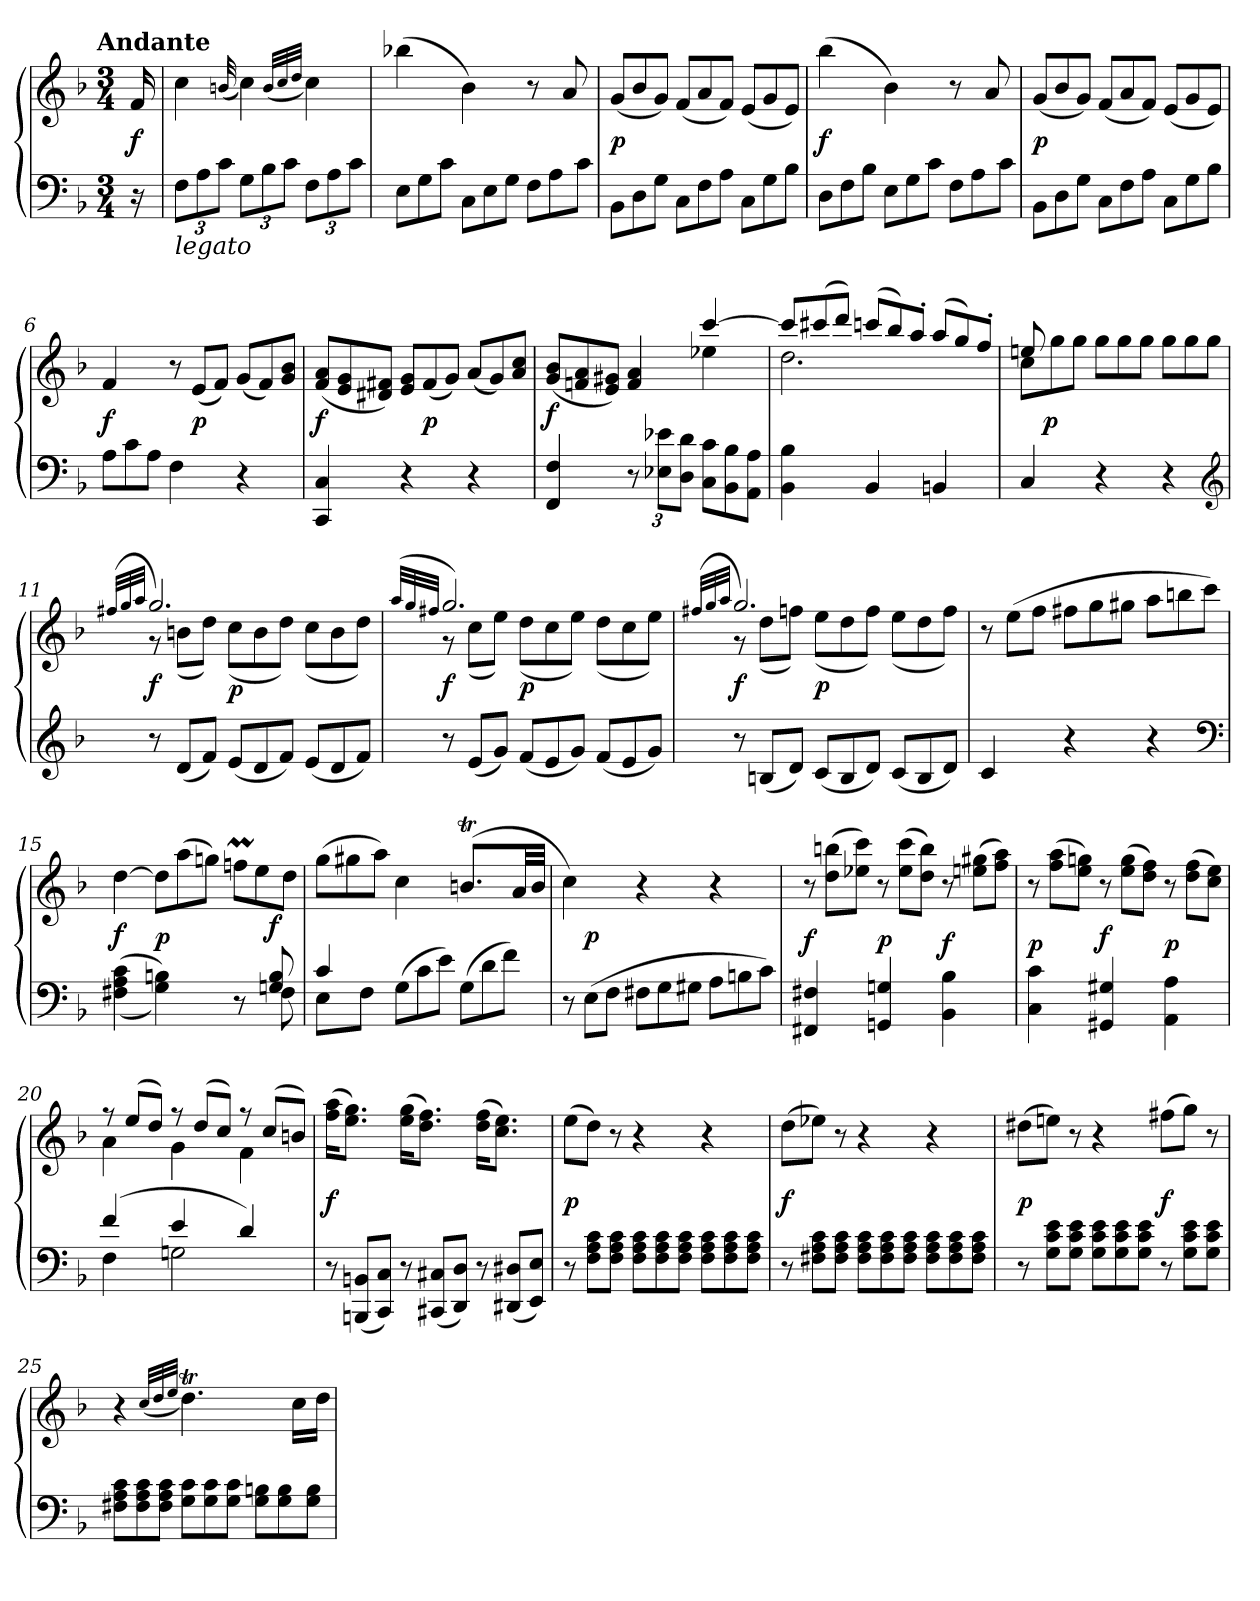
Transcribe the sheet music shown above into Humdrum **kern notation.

**kern	**kern	**dynam
*part1	*part1	*part1
*staff2	*staff1	*staff1/2
*clefF4	*clefG2	*
*k[b-]	*k[b-]	*
*F:	*F:	*
!!LO:TX:omd:t=Andante
*M3/4	*M3/4	*
*MM108	*MM108	*
=	=	=
16r	16f	f
=1	=1	=1
!LO:TX:b:i:t=legato	!	!
12FL	4cc	.
12A	.	.
12cJ	.	.
.	(32qqbn/	.
12GL	4cc)	.
12B-	.	.
12cJ	.	.
.	(32qb/LLL	.
.	32qcc/	.
.	32qdd/JJJ	.
12FL	4cc)	.
12A	.	.
12cJ	.	.
=2	=2	=2
*Xtuplet	*	*
12EL	(4bb-X	.
12G	.	.
12cJ	.	.
12CL	4b-)	.
12E	.	.
12GJ	.	.
12FL	8r	.
12A	.	.
.	8a	.
12cJ	.	.
=3	=3	=3
*	*Xtuplet	*
12BB-L	(12gL	p
12D	12b-	.
12GJ	12gJ)	.
12CL	(12fL	.
12F	12a	.
12AJ	12fJ)	.
12CL	(12eL	.
12G	12g	.
12B-J	12eJ)	.
=4	=4	=4
12DL	(4bb-	f
12F	.	.
12B-J	.	.
12EL	4b-)	.
12G	.	.
12cJ	.	.
12FL	8r	.
12A	.	.
.	8a	.
12cJ	.	.
=5	=5	=5
12BB-L	(12gL	p
12D	12b-	.
12GJ	12gJ)	.
12CL	(12fL	.
12F	12a	.
12AJ	12fJ)	.
12CL	(12eL	.
12G	12g	.
12B-J	12eJ)	.
=6	=6	=6
12AL	4f	f
12c	.	.
12AJ	.	.
4F	12r	.
.	(12eL	p
.	12fJ)	.
4r	(12gL	.
.	12f)	.
.	12g 12b-J	.
=7	=7	=7
4CC 4C	(12f 12aL	f
.	12e 12g	.
.	12d#X 12f#XJ)	.
4r	12e 12gL	.
.	(12f#	p
.	12gJ)	.
4r	(12aL	.
.	12g)	.
.	12a 12ccJ	.
=8	=8	=8
*	*^	*
4FF 4F	(<12g 12b-L	2ryy	f
.	12fn 12a	.	.
.	12e 12g#XJ)	.	.
*tuplet	*	*	*
*Xbrackettup	*	*	*
12r	4f 4a	.	.
12E-X 12e-XL	.	.	.
12D 12dJ	.	.	.
*Xtuplet	*	*	*
12C 12cL	[4ccc	4ee-X	.
12BB- 12B-	.	.	.
12AA 12AJ	.	.	.
=9	=9	=9	=9
4BB- 4B-	12cccL]	2.dd	.
.	(12ccc#X	.	.
.	12dddJ)	.	.
4BB-	(12cccnL	.	.
.	12bb-)	.	.
.	12aa'J	.	.
4BBn	(12aaL	.	.
.	12gg)	.	.
.	12ff'J	.	.
=10	=10	=10	=10
4C	12een	12ccL	.
.	6ryy	12gg	p
.	.	12ggJ	.
4r	2ryy	12ggL	.
.	.	12gg	.
.	.	12ggJ	.
4r	.	12ggL	.
.	.	12gg	.
.	.	12ggJ	.
*clefG2	*	*	*
=11	=11	=11	=11
.	(>32qff#X/LLL	.	.
.	32qgg/	.	.
.	32qaa/JJJ	.	.
12r	2.gg)	12r	f
(12dL	.	(12bnL	.
12fJ)	.	12ddJ)	.
(12eL	.	(12ccL	p
12d	.	12b	.
12fJ)	.	12ddJ)	.
(12eL	.	(12ccL	.
12d	.	12b	.
12fJ)	.	12ddJ)	.
=12	=12	=12	=12
.	(>32qaa/LLL	.	.
.	32qgg/	.	.
.	32qff#X/JJJ	.	.
12r	2.gg)	12r	f
(12eL	.	(12ccL	.
12gJ)	.	12eeJ)	.
(12fL	.	(12ddL	p
12e	.	12cc	.
12gJ)	.	12eeJ)	.
(12fL	.	(12ddL	.
12e	.	12cc	.
12gJ)	.	12eeJ)	.
=13	=13	=13	=13
.	(>32qff#X/LLL	.	.
.	32qgg/	.	.
.	32qaa/JJJ	.	.
12r	2.gg)	12r	f
(12BnL	.	(12ddL	.
12dJ)	.	12ffnJ)	.
(12cL	.	(12eeL	p
12B	.	12dd	.
12dJ)	.	12ffJ)	.
(12cL	.	(12eeL	.
12B	.	12dd	.
12dJ)	.	12ffJ)	.
*	*v	*v	*
=14	=14	=14
4c	12r	.
.	(12eeL	.
.	12ffJ	.
4r	12ff#XL	.
.	12gg	.
.	12gg#XJ	.
4r	12aaL	.
.	12bbn	.
.	12cccJ)	.
*clefF4	*	*
=15	=15	=15
*^	*^	*
2ryy	(<(>4F#X 4A 4c	[4dd	2ryy	f
.	4G 4Bn))	12ddL]	.	p
.	.	(12aa	.	.
.	.	12ggnJ)	.	.
8ryy	8r	12ffnML	8ryy	.
.	.	12ee	.	.
8Gn 8B	8F#	.	8ryy	f
.	.	12ddJ	.	.
*	*	*v	*v	*
=16	=16	=16	=16
4c	8EL	(12ggL	.
.	.	12gg#X	.
.	8FJ	.	.
.	.	12aaJ)	.
2ryy	(>12GL	4cc	.
.	12c	.	.
.	12eJ)	.	.
.	(>12GL	(>8.bntL	.
.	12d	.	.
.	12fJ)	.	.
.	.	32aLL	.
.	.	32bJJJ	.
*v	*v	*	*
=17	=17	=17
*	*^	*
12r	4cc)	12ryy	.
(12EL	.	3%2ryy	p
12FJ	.	.	.
12F#XL	4r	.	.
12G	.	.	.
12G#XJ	.	.	.
12AL	4r	.	.
12Bn	.	.	.
12cJ)	.	.	.
*	*v	*v	*
=18	=18	=18
4FF#X 4F#X	12r	f
.	(12dd 12bbnL	.
.	12ee-X 12cccJ)	.
4GGn 4Gn	12r	p
.	(12ee- 12cccL	.
.	12dd 12bbJ)	.
4BB- 4B-	12r	f
.	(12een 12gg#XL	.
.	12ff 12aaJ)	.
=19	=19	=19
4C 4c	12r	p
.	(12ff 12aaL	.
.	12ee 12ggnJ)	.
4GG#X 4G#X	12r	f
.	(12ee 12ggL	.
.	12dd 12ffJ)	.
4AA 4A	12r	p
.	(12dd 12ffL	.
.	12cc 12eeJ)	.
=20	=20	=20
*^	*^	*
(4f	4F	12r	4a	.
.	.	(12eeL	.	.
.	.	12ddJ)	.	.
4e	2Gn	12r	4g	.
.	.	(12ddL	.	.
.	.	12ccJ)	.	.
4d)	.	12r	4f	.
.	.	(12ccL	.	.
.	.	12bnJ)	.	.
*v	*v	*	*	*
*	*v	*v	*
=21	=21	=21
12r	(16ff 16aaKL	f
.	8.ee 8.ggJ)	.
(12BBBn 12BBnL	.	.
12CC 12CJ)	.	.
12r	(16ee 16ggKL	.
.	8.dd 8.ffJ)	.
(12CC#X 12C#XL	.	.
12DD 12DJ)	.	.
12r	(16dd 16ffKL	.
.	8.cc 8.eeJ)	.
(12DD#X 12D#XL	.	.
12EE 12EJ)	.	.
=22	=22	=22
12r	(12eeL	p
12F 12A 12cL	12ddJ)	.
12F 12A 12cJ	12r	.
12F 12A 12cL	4r	.
12F 12A 12c	.	.
12F 12A 12cJ	.	.
12F 12A 12cL	4r	.
12F 12A 12c	.	.
12F 12A 12cJ	.	.
=23	=23	=23
12r	(12ddL	f
12F#X 12A 12cL	12ee-XJ)	.
12F# 12A 12cJ	12r	.
12F# 12A 12cL	4r	.
12F# 12A 12c	.	.
12F# 12A 12cJ	.	.
12F# 12A 12cL	4r	.
12F# 12A 12c	.	.
12F# 12A 12cJ	.	.
=24	=24	=24
12r	(12dd#XL	p
12G 12c 12eL	12eenJ)	.
12G 12c 12eJ	12r	.
12G 12c 12eL	4r	.
12G 12c 12e	.	.
12G 12c 12eJ	.	.
12r	(12ff#XL	f
12G 12c 12eL	12ggJ)	.
12G 12c 12eJ	12r	.
=25	=25	=25
12F#X 12A 12cL	4r	.
12F# 12A 12c	.	.
12F# 12A 12cJ	.	.
.	(32qcc/LLL	.
.	32qdd/	.
.	32qee/JJJ	.
12G 12cL	4.ddT)	.
12G 12c	.	.
12G 12cJ	.	.
12G 12BnL	.	.
12G 12B	.	.
.	16ccLL	.
12G 12BJ	.	.
.	16ddJJ	.
=	=	=
*-	*-	*-
